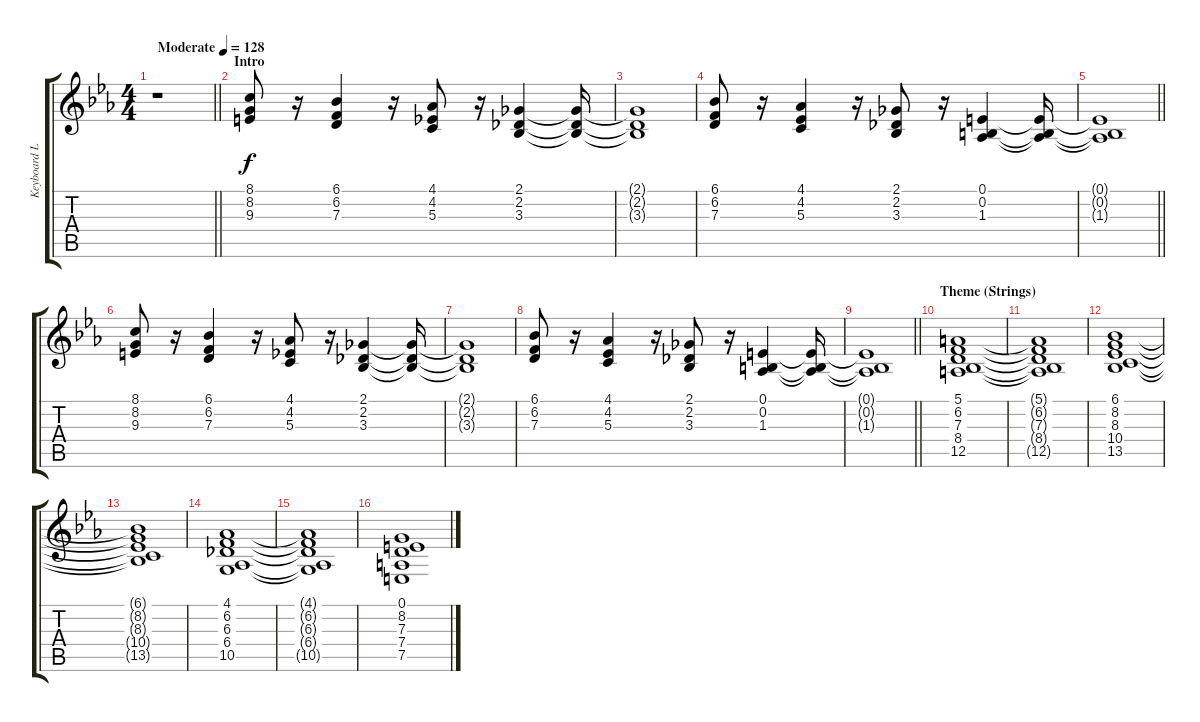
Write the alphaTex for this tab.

\track ("Keyboard L" "Keyboard L") {instrument stringensemble1}
\staff {score tabs}
\tuning (E4 B3 G3 D3 A2 E2) {hide}
\ts (4 4)
\tempo (128 "Moderate")
\clef g2
\barLineRight lightlight
\ks cminor
r.1{dy f instrument stringensemble1} |
\section ("" "Intro")
(8.1 8.2 9.3).8{instrument stringensemble1} r.16 (6.1 6.2 7.3).4 r.16 (4.1 4.2 5.3).8 r.16 (2.1 2.2 3.3).4 (2.1{t} 2.2{t} 3.3{t}).16 |
(2.1{t} 2.2{t} 3.3{t}).1 |
(6.1 6.2 7.3).8 r.16 (4.1 4.2 5.3).4 r.16 (2.1 2.2 3.3).8 r.16 (0.1 0.2 1.3).4 (0.1{t} 0.2{t} 1.3{t}).16 |
\barLineRight lightlight
(0.1{t} 0.2{t} 1.3{t}).1 |
(8.1 8.2 9.3).8 r.16 (6.1 6.2 7.3).4 r.16 (4.1 4.2 5.3).8 r.16 (2.1 2.2 3.3).4 (2.1{t} 2.2{t} 3.3{t}).16 |
(2.1{t} 2.2{t} 3.3{t}).1 |
(6.1 6.2 7.3).8 r.16 (4.1 4.2 5.3).4 r.16 (2.1 2.2 3.3).8 r.16 (0.1 0.2 1.3).4 (0.1{t} 0.2{t} 1.3{t}).16 |
\barLineRight lightlight
(0.1{t} 0.2{t} 1.3{t}).1 |
\section ("" "Theme (Strings)")
(5.1 6.2 7.3 8.4 12.5).1 |
(5.1{t} 6.2{t} 7.3{t} 8.4{t} 12.5{t}).1 |
(6.1 8.2 8.3 10.4 13.5).1 |
(6.1{t} 8.2{t} 8.3{t} 10.4{t} 13.5{t}).1 |
(4.1 6.2 6.3 6.4 10.5).1 |
(4.1{t} 6.2{t} 6.3{t} 6.4{t} 10.5{t}).1 |
(0.1 8.2 7.3 7.4 7.5).1
